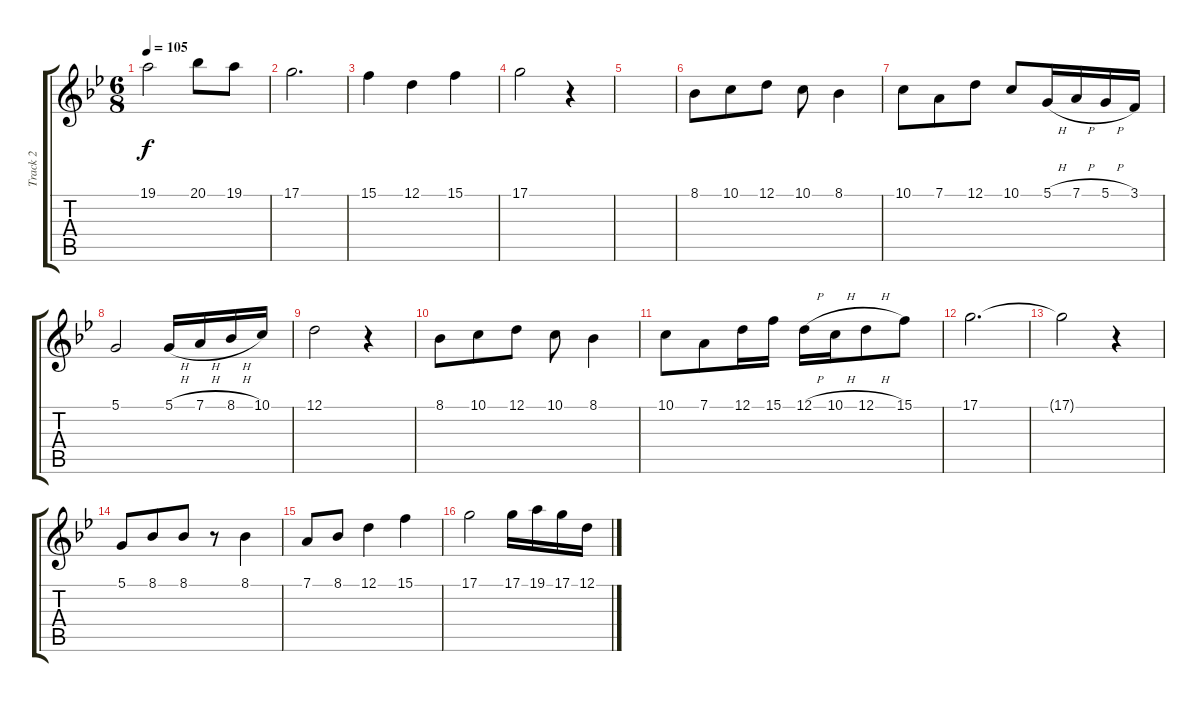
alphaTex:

\track ("Track 2" "Track 2") {instrument flute}
\staff {score tabs}
\tuning (D4 A3 G3 D3 A2 D2) {hide}
\ts (6 8)
\tempo 105
\clef g2
\ks bb
19.1.2{dy f} 20.1.8 19.1.8 |
17.1.2{d} |
15.1.4 12.1.4 15.1.4 |
17.1.2 r.4 |
|
8.1.8 10.1.8 12.1.8 10.1.8 8.1.4 |
10.1.8 7.1.8 12.1.8 10.1.8 5.1{h}.16 7.1{h}.16 5.1{h}.16 3.1.16 |
5.1.2 5.1{h}.16 7.1{h}.16 8.1{h}.16 10.1.16 |
12.1.2 r.4 |
8.1.8 10.1.8 12.1.8 10.1.8 8.1.4 |
10.1.8 7.1.8 12.1.16 15.1.16 12.1{h}.16 10.1{h}.16 12.1{h}.8 15.1.8 |
17.1.2{d} |
17.1{t}.2 r.4 |
5.1.8 8.1.8 8.1.8 r.8 8.1.4 |
7.1.8 8.1.8 12.1.4 15.1.4 |
17.1.2 17.1.16 19.1.16 17.1.16 12.1.16
